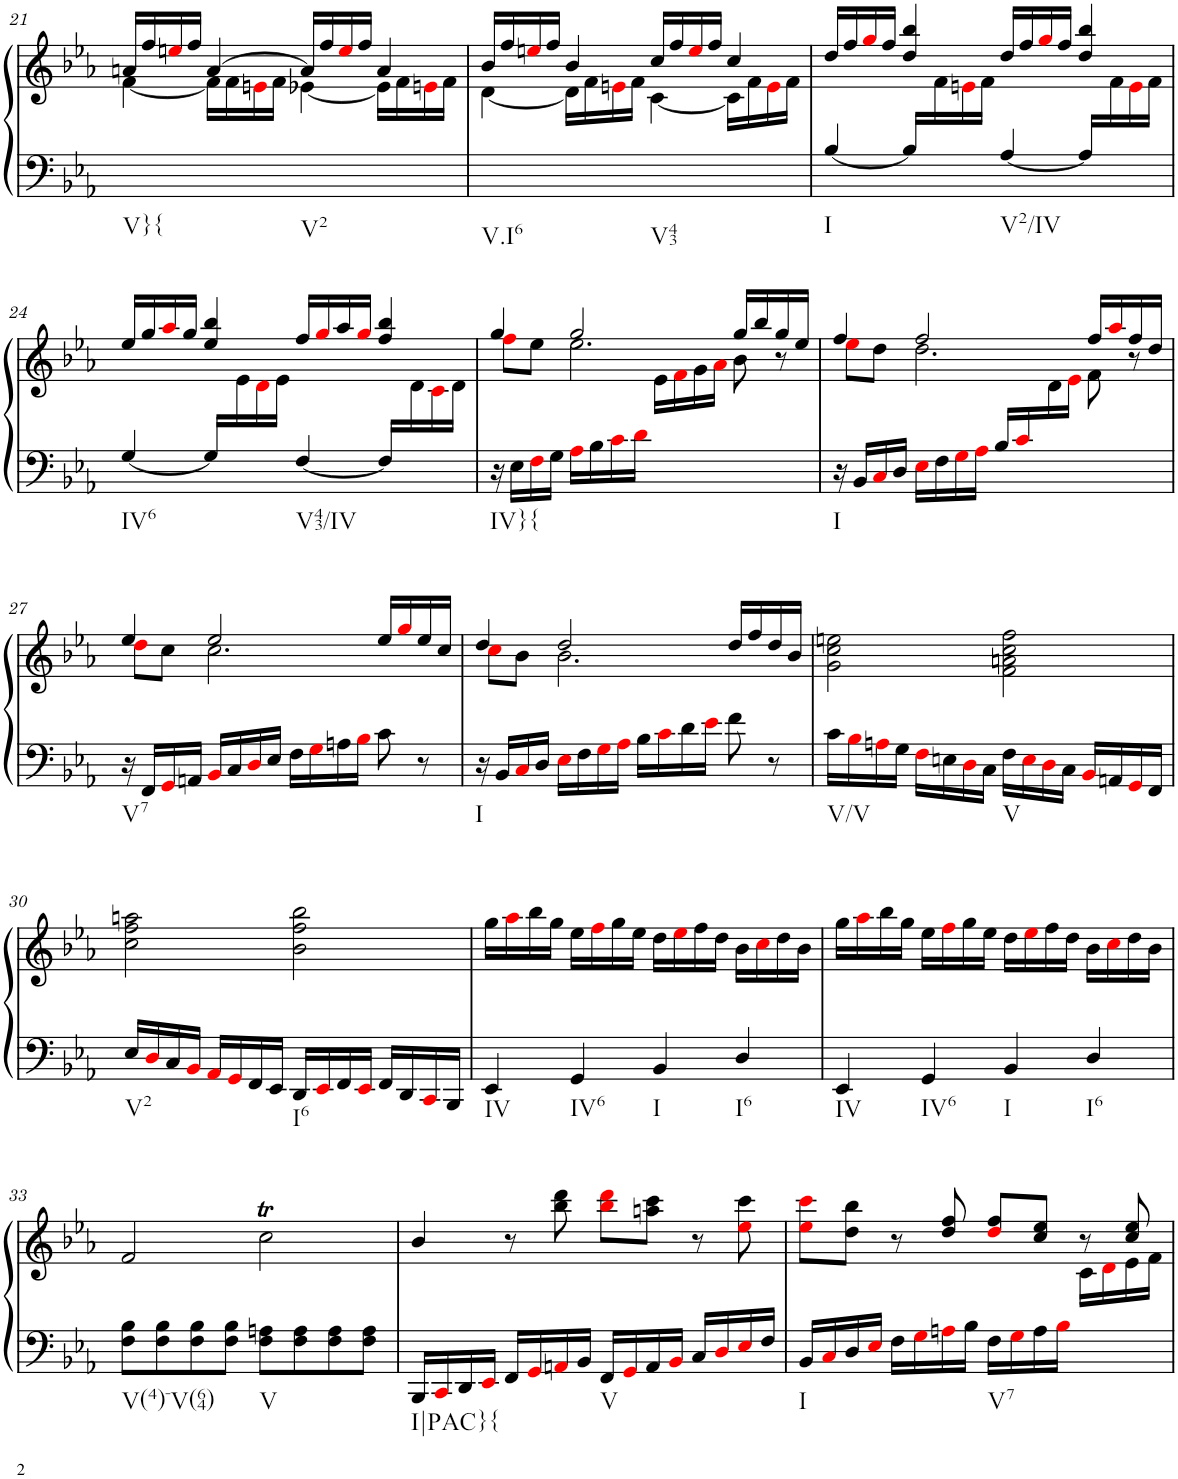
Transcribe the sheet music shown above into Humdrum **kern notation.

**kern	**kern
*part1	*part1
*staff2	*staff1
*I"Piano	*
*I'Pno.	*
!!LO:PB:g=z
*clefF4	*clefG2
*k[b-e-a-]	*k[b-e-a-]
*M4/4	*M4/4
*met(c)	*met(c)
=21	=21
*	*^
!LO:TX:b:t=V}{	!	!
2ryy	16an/LL	[<4f\
.	16ff/	.
.	16eeni/	.
.	16ff/JJ	.
.	[>4a/	16f\LL]
.	.	16f\
.	.	16eni\
.	.	16f\JJ
!LO:TX:b:t=V2	!	!
2ryy	16a/LL]	[<4e-X\
.	16ff/	.
.	16eei/	.
.	16ff/JJ	.
.	4a/	16e-\LL]
.	.	16f\
.	.	16eni\
.	.	16f\JJ
=22	=22	=22
!LO:TX:b:t=V.I6	!	!
2ryy	16b-/LL	[<4d\
.	16ff/	.
.	16eeni/	.
.	16ff/JJ	.
.	4b-/	16d\LL]
.	.	16f\
.	.	16eni\
.	.	16f\JJ
!LO:TX:b:t=V43	!	!
2ryy	16cc/LL	[<4c\
.	16ff/	.
.	16eei/	.
.	16ff/JJ	.
.	4cc/	16c\LL]
.	.	16f\
.	.	16ei\
.	.	16f\JJ
=23	=23	=23
!LO:TX:b:t=I	!	!
[<4B-/	16dd/LL	16ryy
*	*v	*v
.	16ff/
.	16ggi/
.	16ff/JJ
16B-/LL]	4dd/ 4bb-/
*	*^
8.ryy	.	16f\
.	.	16eni\
.	.	16f\JJ
!LO:TX:b:t=V2/IV	!	!
[<4A-/	16dd/LL	16ryy
*	*v	*v
.	16ff/
.	16ggi/
.	16ff/JJ
16A-/LL]	4dd/ 4bb-/
*	*^
8.ryy	.	16f\
.	.	16ei\
.	.	16f\JJ
!!LO:LB:g=z	!!
=24	=24	=24
!LO:TX:b:t=IV6	!	!
[<4G/	16ee-/LL	16ryy
*	*v	*v
.	16gg/
.	16aa-i/
.	16gg/JJ
16G/LL]	4ee-/ 4bb-/
*	*^
8.ryy	.	16e-\
.	.	16di\
.	.	16e-\JJ
!LO:TX:b:t=V43/IV	!	!
[<4F/	16ff/LL	16ryy
*	*v	*v
.	16ggi/
.	16aa-/
.	16ggi/JJ
16F/LL]	4ff/ 4bb-/
*	*^
8.ryy	.	16d\
.	.	16ci\
.	.	16d\JJ
=25	=25	=25
*	*	*^
!LO:TX:b:t=IV}{	!	!	!
16r	8ffi\L	4gg/	2ryy
16E-\LL	.	.	.
16Fi\	8ee-\J	.	.
16G\JJ	.	.	.
16A-i\LL	2gg/	2.ee-\	.
16B-\	.	.	.
16ci\	.	.	.
16di\JJ	.	.	.
4.ryy	.	.	16e-\LL
.	.	.	16fi\
.	.	.	16g\
.	.	.	16a-i\JJ
.	16gg/LL	.	8b-\
.	16bb-/	.	.
8r	16gg/	.	8ryy
.	16ee-/JJ	.	.
=26	=26	=26	=26
!LO:TX:b:t=I	!	!	!
16r	8ee-i\L	4ff/	8ryy
16BB-/LL	.	.	.
*	*	*v	*v
16Ci/	8dd\J	.
16D/JJ	.	.
16E-i\LL	2ff/	2.dd\
16F\	.	.
16Gi\	.	.
16A-i\JJ	.	.
16B-/LL	.	.
16ci/	.	.
*	*	*^
4ryy	.	.	16d\
.	.	.	16e-i\JJ
.	16ff/LL	.	8f\
.	16aa-i/	.	.
8r	16ff/	.	8ryy
.	16dd/JJ	.	.
*	*	*v	*v
!!LO:LB:g=z
=27	=27	=27
!LO:TX:b:t=V7	!	!
16r	8ddi\L	4ee-/
16FF/LL	.	.
16GGi/	8cc\J	.
16AAn/JJ	.	.
16BB-i/LL	2ee-/	2.cc\
16C/	.	.
16Di/	.	.
16E-/JJ	.	.
16F\LL	.	.
16Gi\	.	.
16An\	.	.
16B-i\JJ	.	.
8c\	16ee-/LL	.
.	16ggi/	.
8r	16ee-/	.
.	16cc/JJ	.
=28	=28	=28
!LO:TX:b:t=I	!	!
16r	8cci\L	4dd/
16BB-/LL	.	.
16Ci/	8b-\J	.
16D/JJ	.	.
16E-i\LL	2dd/	2.b-\
16F\	.	.
16Gi\	.	.
16A-i\JJ	.	.
16B-\LL	.	.
16ci\	.	.
16d\	.	.
16e-i\JJ	.	.
8f\	16dd/LL	.
.	16ff/	.
8r	16dd/	.
.	16b-/JJ	.
*	*v	*v
=29	=29
!LO:TX:b:t=V/V	!
16c\LL	2g\ 2cc\ 2een\
16B-i\	.
16Ani\	.
16G\JJ	.
16Fi\LL	.
16En\	.
16Di\	.
16C\JJ	.
!LO:TX:b:t=V	!
16F\LL	2f\ 2an\ 2cc\ 2ff\
16Ei\	.
16Di\	.
16C\JJ	.
16BB-i/LL	.
16AAn/	.
16GGi/	.
16FF/JJ	.
!!LO:LB:g=z
=30	=30
!LO:TX:b:t=V2	!
16E-/LL	2cc\ 2ff\ 2aan\
16Di/	.
16C/	.
16BB-i/JJ	.
16AA-i/LL	.
16GGi/	.
16FF/	.
16EE-/JJ	.
!LO:TX:b:t=I6	!
16DD/LL	2b-\ 2ff\ 2bb-\
16EE-i/	.
16FF/	.
16EE-i/JJ	.
16FF/LL	.
16DD/	.
16CCi/	.
16BBB-/JJ	.
=31	=31
!LO:TX:b:t=IV	!
4EE-/	16gg\LL
.	16aa-i\
.	16bb-\
.	16gg\JJ
!LO:TX:b:t=IV6	!
4GG/	16ee-\LL
.	16ffi\
.	16gg\
.	16ee-\JJ
!LO:TX:b:t=I	!
4BB-/	16dd\LL
.	16ee-i\
.	16ff\
.	16dd\JJ
!LO:TX:b:t=I6	!
4D/	16b-\LL
.	16cci\
.	16dd\
.	16b-\JJ
=32	=32
!LO:TX:b:t=IV	!
4EE-/	16gg\LL
.	16aa-i\
.	16bb-\
.	16gg\JJ
!LO:TX:b:t=IV6	!
4GG/	16ee-\LL
.	16ffi\
.	16gg\
.	16ee-\JJ
!LO:TX:b:t=I	!
4BB-/	16dd\LL
.	16ee-i\
.	16ff\
.	16dd\JJ
!LO:TX:b:t=I6	!
4D/	16b-\LL
.	16cci\
.	16dd\
.	16b-\JJ
!!LO:LB:g=z
=33	=33
!LO:TX:b:t=V(4)-V(64)	!
8F\ 8B-\L	2f/
8F\ 8B-\	.
8F\ 8B-\	.
8F\ 8B-\J	.
!LO:TX:b:t=V	!
8F\ 8An\L	2ccT\
8F\ 8A\	.
8F\ 8A\	.
8F\ 8A\J	.
=34	=34
!LO:TX:b:t=I|PAC}{	!
16BBB-/LL	4b-/
16CCi/	.
16DD/	.
16EE-i/JJ	.
16FF/LL	8r
16GGi/	.
16AAni/	8bb-\ 8ddd\
16BB-/JJ	.
!LO:TX:b:t=V	!
16FF/LL	8bb-i\ 8dddi\L
16GGi/	.
16AA/	8aan\ 8ccc\J
16BB-i/JJ	.
16C/LL	8r
16Di/	.
16E-i/	8ee-i\ 8ccc\
16F/JJ	.
=35	=35
*	*^
!LO:TX:b:t=I	!	!
16BB-/LL	8ee-i\ 8ccci\L	2.ryy
16Ci/	.	.
16D/	8dd\ 8bb-\J	.
16E-i/JJ	.	.
16F\LL	8r	.
16Gi\	.	.
16Ani\	8dd/ 8ff/	.
16B-\JJ	.	.
!LO:TX:b:t=V7	!	!
16F\LL	8ddi/ 8ff/L	.
16Gi\	.	.
16A\	8cc/ 8ee-/J	.
16B-i\JJ	.	.
4ryy	8r	16c\LL
.	.	16di\
.	8cc/ 8ee-/	16e-\
.	.	16f\JJ
*	*v	*v
=	=
*-	*-
